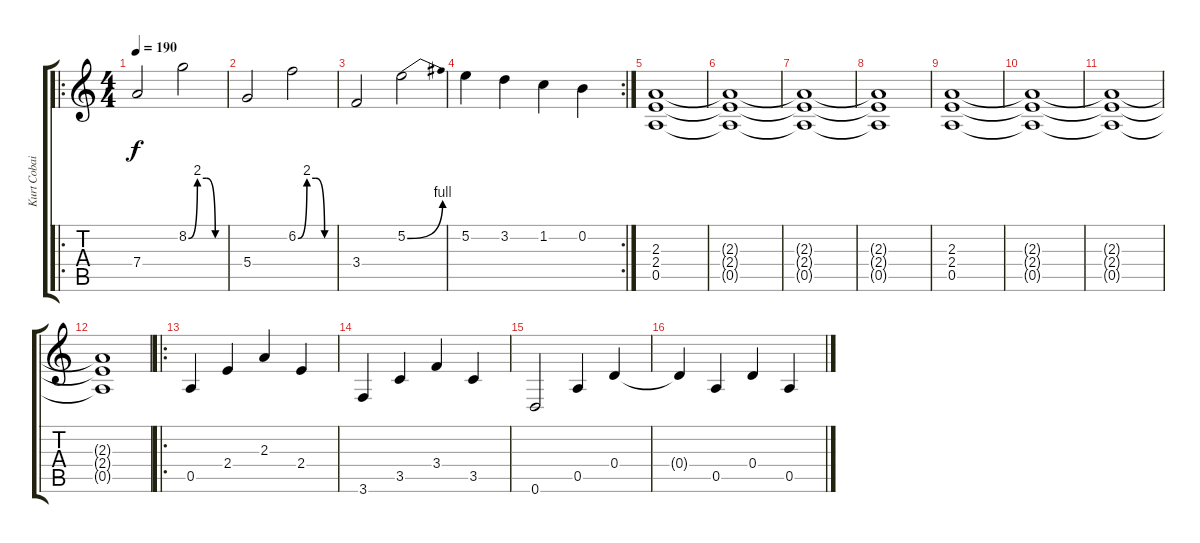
\track ("Kurt Cobain" "Kurt Cobai") {instrument acousticguitarnylon}
\staff {score tabs}
\tuning (E4 B3 G3 D3 A2 D2) {hide}
\ro
\ts (4 4)
\tempo 190
\clef g2
\ks c
7.4.2{dy f} 8.2{be (custom 0 0 15 8 30 8 45 0 60 0)}.2 |
5.4.2 6.2{be (custom 0 0 15 8 30 8 45 0 60 0)}.2 |
3.4.2 5.2{be (bend 0 0 60 4)}.2 |
\rc 2
5.2.4 3.2.4 1.2.4 0.2.4 |
(2.3 2.4 0.5).1 |
(2.3{t} 2.4{t} 0.5{t}).1 |
(2.3{t} 2.4{t} 0.5{t}).1 |
(2.3{t} 2.4{t} 0.5{t}).1 |
(2.3 2.4 0.5).1 |
(2.3{t} 2.4{t} 0.5{t}).1 |
(2.3{t} 2.4{t} 0.5{t}).1 |
(2.3{t} 2.4{t} 0.5{t}).1 |
\ro
0.5.4{instrument acousticguitarnylon} 2.4.4 2.3.4 2.4.4 |
3.6.4 3.5.4 3.4.4 3.5.4 |
0.6.2 0.5.4 0.4.4 |
0.4{t}.4 0.5.4 0.4.4 0.5.4
